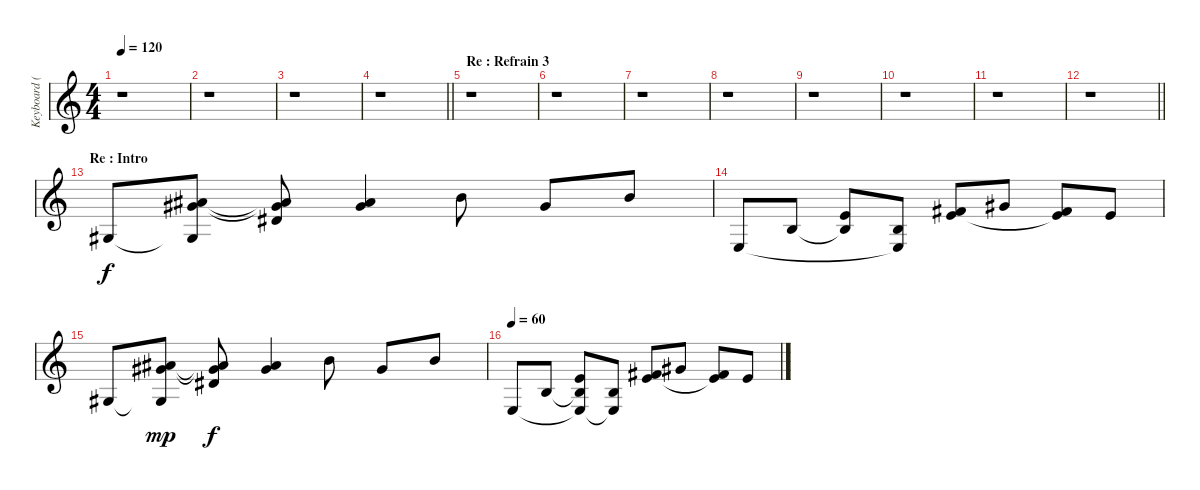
\track ("Keyboard (Andy C)" "Keyboard (") {instrument brightacousticpiano}
\staff {score}
\tuning (Eb4 Bb3 Gb3 Db3 Ab2 Eb2) {hide}
\ts (4 4)
\tempo 120
\clef g2
\ks c
r.1{dy f} |
r.1 |
r.1 |
\barLineRight lightlight
r.1 |
\section ("" "Re : Refrain 3")
r.1 |
r.1 |
r.1 |
r.1 |
r.1 |
r.1 |
r.1 |
\barLineRight lightlight
r.1 |
\section ("" "Re : Intro")
12.5.8 (16.3 19.4 12.5{t}).8 (16.3{t} 19.4{t} 19.5).8 (16.3 19.4).4 17.3.8 14.3.8 17.3.8 |
13.6.8 10.4.8 (10.3 10.4{t}).8 (10.4 13.6{t}).8 (8.2 10.3).8 10.2.8 (8.2 10.3{t}).8 10.3.8 |
12.5.8 (16.3 19.4 12.5{t}).8{dy mp} (16.3{t} 19.4{t} 19.5).8{dy f} (16.3 19.4).4 17.3.8 14.3.8 17.3.8 |
\tempo 60
13.6.8 10.4.8 (10.3 10.4{t} 13.6{t}).8 (10.4 13.6{t}).8 (8.2 10.3).8 10.2.8 (8.2 10.3{t}).8 10.3.8
